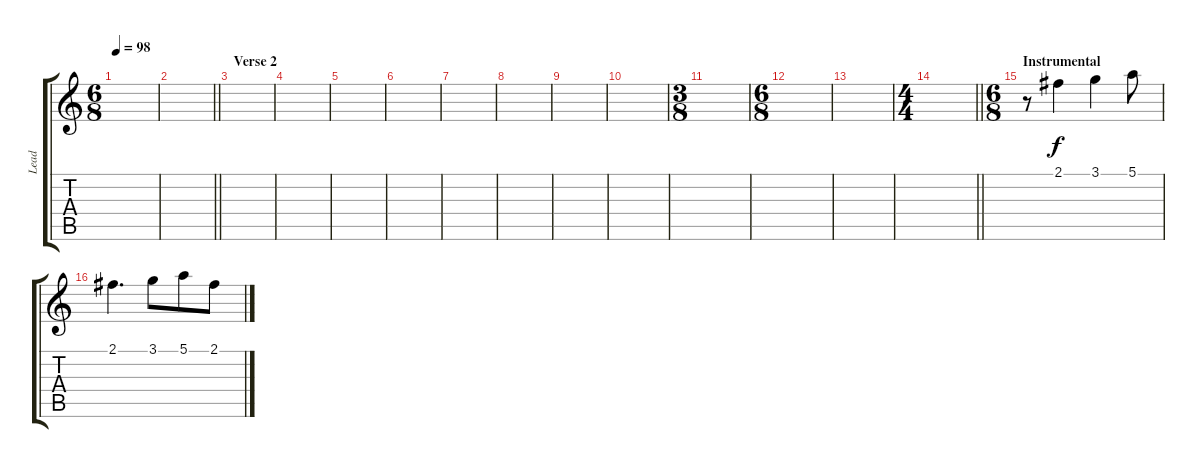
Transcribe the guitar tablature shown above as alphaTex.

\track ("Lead" "Lead") {instrument distortionguitar}
\staff {score tabs}
\tuning (E4 B3 G3 D3 A2 E2) {hide}
\ts (6 8)
\tempo 98
\clef g2
\ks c
|
\barLineRight lightlight
|
\section ("" "Verse 2")
|
|
|
|
|
|
|
|
\ts (3 8)
|
\ts (6 8)
|
|
\ts (4 4)
\barLineRight lightlight
|
\ts (6 8)
\section ("" "Instrumental")
r.8 2.1.4 3.1.4 5.1.8 |
2.1.4{d} 3.1.8 5.1.8 2.1.8
